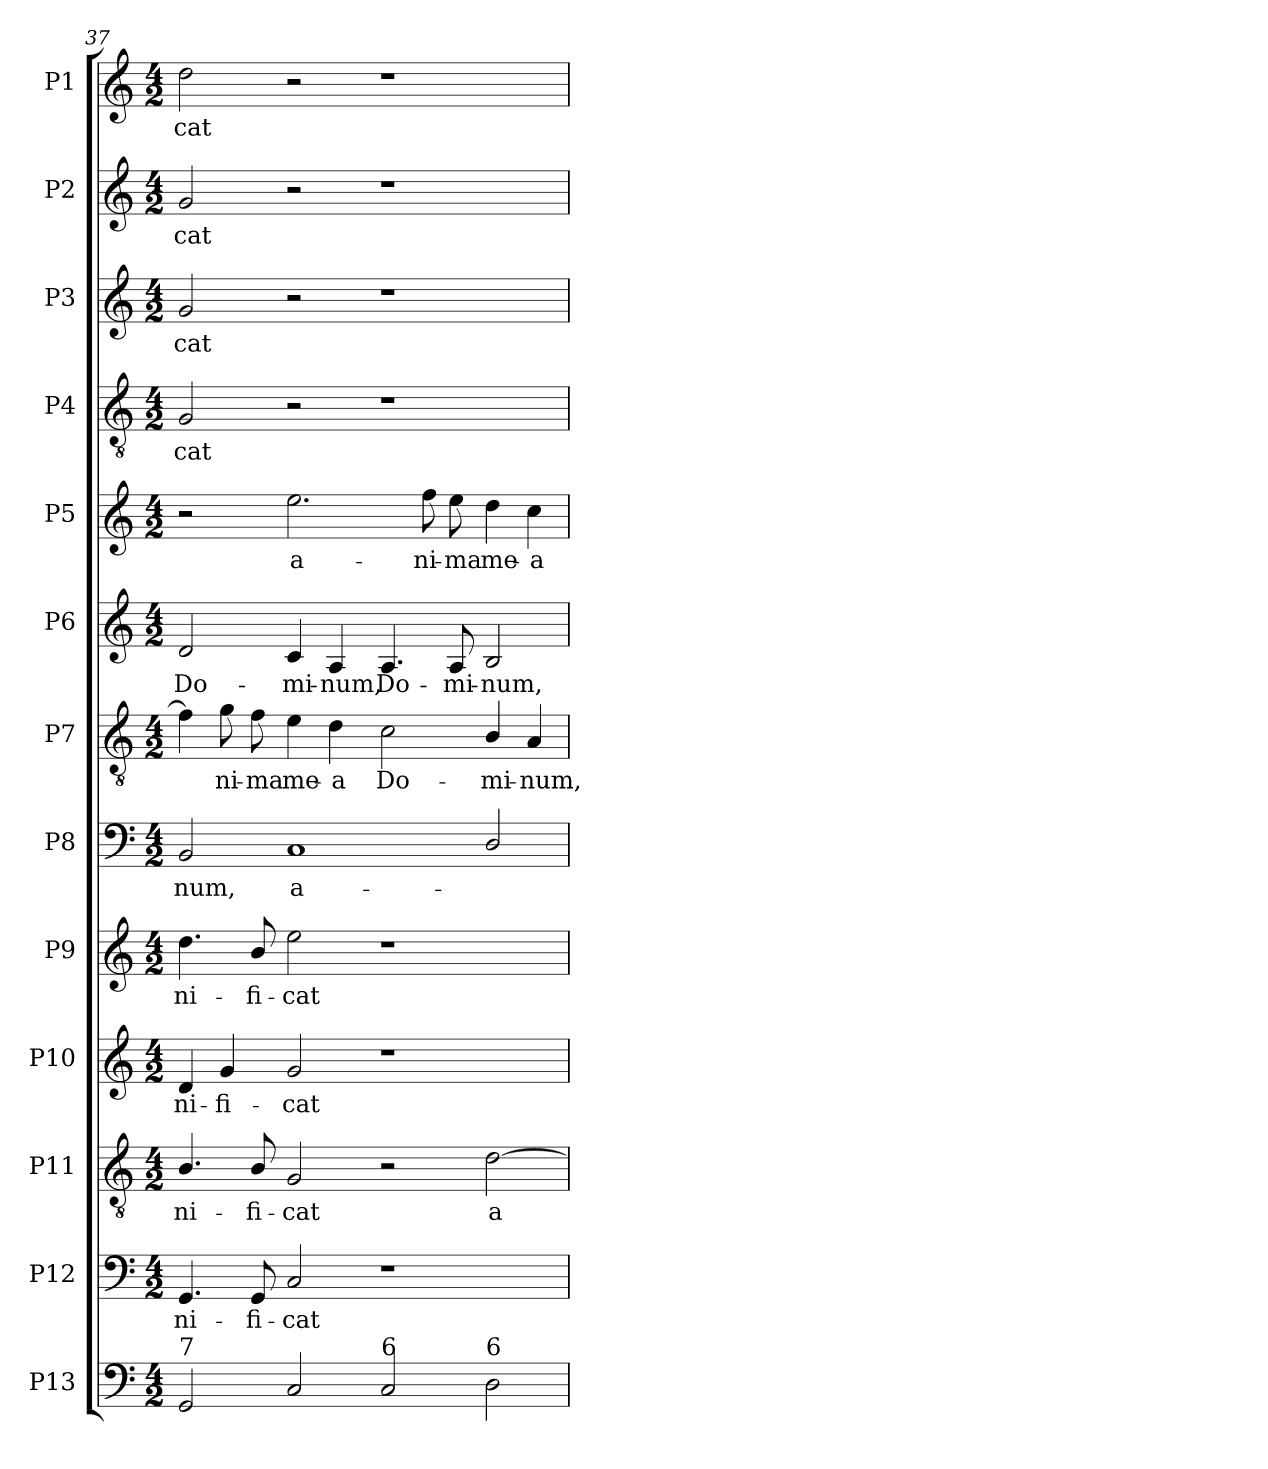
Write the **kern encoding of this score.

**kern	**kern	**text	**kern	**text	**kern	**text	**kern	**text	**kern	**text	**kern	**text	**kern	**text	**kern	**text	**kern	**text	**kern	**text	**kern	**text	**kern	**text
*part13	*part12	*part12	*part11	*part11	*part10	*part10	*part9	*part9	*part8	*part8	*part7	*part7	*part6	*part6	*part5	*part5	*part4	*part4	*part3	*part3	*part2	*part2	*part1	*part1
*staff13	*staff12	*staff12	*staff11	*staff11	*staff10	*staff10	*staff9	*staff9	*staff8	*staff8	*staff7	*staff7	*staff6	*staff6	*staff5	*staff5	*staff4	*staff4	*staff3	*staff3	*staff2	*staff2	*staff1	*staff1
*I"P13	*I"P12	*	*I"P11	*	*I"P10	*	*I"P9	*	*I"P8	*	*I"P7	*	*I"P6	*	*I"P5	*	*I"P4	*	*I"P3	*	*I"P2	*	*I"P1	*
*clefF4	*clefF4	*	*clefGv2	*	*clefG2	*	*clefG2	*	*clefF4	*	*clefGv2	*	*clefG2	*	*clefG2	*	*clefGv2	*	*clefG2	*	*clefG2	*	*clefG2	*
*	*	*	*ITrd7c12	*	*	*	*	*	*	*	*ITrd7c12	*	*	*	*	*	*ITrd7c12	*	*	*	*	*	*	*
*k[]	*k[]	*	*k[]	*	*k[]	*	*k[]	*	*k[]	*	*k[]	*	*k[]	*	*k[]	*	*k[]	*	*k[]	*	*k[]	*	*k[]	*
*C:	*C:	*	*C:	*	*C:	*	*C:	*	*C:	*	*C:	*	*C:	*	*C:	*	*C:	*	*C:	*	*C:	*	*C:	*
*M4/2	*M4/2	*	*M4/2	*	*M4/2	*	*M4/2	*	*M4/2	*	*M4/2	*	*M4/2	*	*M4/2	*	*M4/2	*	*M4/2	*	*M4/2	*	*M4/2	*
=37	=37	=37	=37	=37	=37	=37	=37	=37	=37	=37	=37	=37	=37	=37	=37	=37	=37	=37	=37	=37	=37	=37	=37	=37
!	!	!LO:LY:b:color=#000000	!	!	!	!	!	!	!	!	!	!	!	!	!	!	!	!	!	!	!	!	!	!
!	!	!	!	!LO:LY:b:color=#000000	!	!	!	!	!	!	!	!	!	!	!	!	!	!	!	!	!	!	!	!
!	!	!	!	!	!	!LO:LY:b:color=#000000	!	!	!	!	!	!	!	!	!	!	!	!	!	!	!	!	!	!
!	!	!	!	!	!	!	!	!LO:LY:b:color=#000000	!	!	!	!	!	!	!	!	!	!	!	!	!	!	!	!
!	!	!	!	!	!	!	!	!	!	!LO:LY:b:color=#000000	!	!	!	!	!	!	!	!	!	!	!	!	!	!
!	!	!	!	!	!	!	!	!	!	!	!	!	!	!LO:LY:b:color=#000000	!	!	!	!	!	!	!	!	!	!
!	!	!	!	!	!	!	!	!	!	!	!	!	!	!	!	!	!	!LO:LY:b:color=#000000	!	!	!	!	!	!
!	!	!	!	!	!	!	!	!	!	!	!	!	!	!	!	!	!	!	!	!LO:LY:b:color=#000000	!	!	!	!
!	!	!	!	!	!	!	!	!	!	!	!	!	!	!	!	!	!	!	!	!	!	!LO:LY:b:color=#000000	!	!
!LO:TX:a:t=7	!	!	!	!	!	!	!	!	!	!	!	!	!	!	!	!	!	!	!	!	!	!	!	!
!	!	!	!	!	!	!	!	!	!	!	!	!	!	!	!	!	!	!	!	!	!	!	!	!LO:LY:b:color=#000000
2GGi/	4.GGi/	-ni-	4.BBi/	-ni-	4di/	-ni-	4.ddi\	-ni-	2BBi/	-num,	4Fi\]	.	2di/	Do-	2r	.	2GGi/	-cat	2gi/	-cat	2gi/	-cat	2ddi\	-cat
!	!	!	!	!	!	!LO:LY:b:color=#000000	!	!	!	!	!	!	!	!	!	!	!	!	!	!	!	!	!	!
!	!	!	!	!	!	!	!	!	!	!	!	!LO:LY:b:color=#000000	!	!	!	!	!	!	!	!	!	!	!	!
.	.	.	.	.	4gi/	-fi-	.	.	.	.	8Gi\	-ni-	.	.	.	.	.	.	.	.	.	.	.	.
!	!	!LO:LY:b:color=#000000	!	!	!	!	!	!	!	!	!	!	!	!	!	!	!	!	!	!	!	!	!	!
!	!	!	!	!LO:LY:b:color=#000000	!	!	!	!	!	!	!	!	!	!	!	!	!	!	!	!	!	!	!	!
!	!	!	!	!	!	!	!	!LO:LY:b:color=#000000	!	!	!	!	!	!	!	!	!	!	!	!	!	!	!	!
!	!	!	!	!	!	!	!	!	!	!	!	!LO:LY:b:color=#000000	!	!	!	!	!	!	!	!	!	!	!	!
.	8GGi/	-fi-	8BBi/	-fi-	.	.	8bi/	-fi-	.	.	8Fi\	-ma	.	.	.	.	.	.	.	.	.	.	.	.
!	!	!LO:LY:b:color=#000000	!	!	!	!	!	!	!	!	!	!	!	!	!	!	!	!	!	!	!	!	!	!
!	!	!	!	!LO:LY:b:color=#000000	!	!	!	!	!	!	!	!	!	!	!	!	!	!	!	!	!	!	!	!
!	!	!	!	!	!	!LO:LY:b:color=#000000	!	!	!	!	!	!	!	!	!	!	!	!	!	!	!	!	!	!
!	!	!	!	!	!	!	!	!LO:LY:b:color=#000000	!	!	!	!	!	!	!	!	!	!	!	!	!	!	!	!
!	!	!	!	!	!	!	!	!	!	!LO:LY:b:color=#000000	!	!	!	!	!	!	!	!	!	!	!	!	!	!
!	!	!	!	!	!	!	!	!	!	!	!	!LO:LY:b:color=#000000	!	!	!	!	!	!	!	!	!	!	!	!
!	!	!	!	!	!	!	!	!	!	!	!	!	!	!LO:LY:b:color=#000000	!	!	!	!	!	!	!	!	!	!
!	!	!	!	!	!	!	!	!	!	!	!	!	!	!	!	!LO:LY:b:color=#000000	!	!	!	!	!	!	!	!
2Ci/	2Ci/	-cat	2GGi/	-cat	2gi/	-cat	2eei\	-cat	1Ci	a-	4Ei\	me-	4ci/	-mi-	2.eei\	a-	2r	.	2r	.	2r	.	2r	.
!	!	!	!	!	!	!	!	!	!	!	!	!LO:LY:b:color=#000000	!	!	!	!	!	!	!	!	!	!	!	!
!	!	!	!	!	!	!	!	!	!	!	!	!	!	!LO:LY:b:color=#000000	!	!	!	!	!	!	!	!	!	!
.	.	.	.	.	.	.	.	.	.	.	4Di\	-a	4Ai/	-num,	.	.	.	.	.	.	.	.	.	.
!	!	!	!	!	!	!	!	!	!	!	!	!LO:LY:b:color=#000000	!	!	!	!	!	!	!	!	!	!	!	!
!LO:TX:a:t=6	!	!	!	!	!	!	!	!	!	!	!	!	!	!	!	!	!	!	!	!	!	!	!	!
!	!	!	!	!	!	!	!	!	!	!	!	!	!	!LO:LY:b:color=#000000	!	!	!	!	!	!	!	!	!	!
2Ci/	1r	.	2r	.	1r	.	1r	.	.	.	2Ci\	Do-	4.Ai/	Do-	.	.	1r	.	1r	.	1r	.	1r	.
!	!	!	!	!	!	!	!	!	!	!	!	!	!	!	!	!LO:LY:b:color=#000000	!	!	!	!	!	!	!	!
.	.	.	.	.	.	.	.	.	.	.	.	.	.	.	8ffi\	-ni-	.	.	.	.	.	.	.	.
!	!	!	!	!	!	!	!	!	!	!	!	!	!	!LO:LY:b:color=#000000	!	!	!	!	!	!	!	!	!	!
!	!	!	!	!	!	!	!	!	!	!	!	!	!	!	!	!LO:LY:b:color=#000000	!	!	!	!	!	!	!	!
.	.	.	.	.	.	.	.	.	.	.	.	.	8Ai/	-mi-	8eei\	-ma	.	.	.	.	.	.	.	.
!	!	!	!	!LO:LY:b:color=#000000	!	!	!	!	!	!	!	!	!	!	!	!	!	!	!	!	!	!	!	!
!	!	!	!	!	!	!	!	!	!	!	!	!LO:LY:b:color=#000000	!	!	!	!	!	!	!	!	!	!	!	!
!	!	!	!	!	!	!	!	!	!	!	!	!	!	!LO:LY:b:color=#000000	!	!	!	!	!	!	!	!	!	!
!LO:TX:a:t=6	!	!	!	!	!	!	!	!	!	!	!	!	!	!	!	!	!	!	!	!	!	!	!	!
!	!	!	!	!	!	!	!	!	!	!	!	!	!	!	!	!LO:LY:b:color=#000000	!	!	!	!	!	!	!	!
2Di\	.	.	[2Di\	a-	.	.	.	.	2Di/	.	4BBi/	-mi-	2Bi/	-num,	4ddi\	me-	.	.	.	.	.	.	.	.
!	!	!	!	!	!	!	!	!	!	!	!	!LO:LY:b:color=#000000	!	!	!	!	!	!	!	!	!	!	!	!
!	!	!	!	!	!	!	!	!	!	!	!	!	!	!	!	!LO:LY:b:color=#000000	!	!	!	!	!	!	!	!
.	.	.	.	.	.	.	.	.	.	.	4AAi/	-num,	.	.	4cci\	-a	.	.	.	.	.	.	.	.
=	=	=	=	=	=	=	=	=	=	=	=	=	=	=	=	=	=	=	=	=	=	=	=	=
*-	*-	*-	*-	*-	*-	*-	*-	*-	*-	*-	*-	*-	*-	*-	*-	*-	*-	*-	*-	*-	*-	*-	*-	*-
